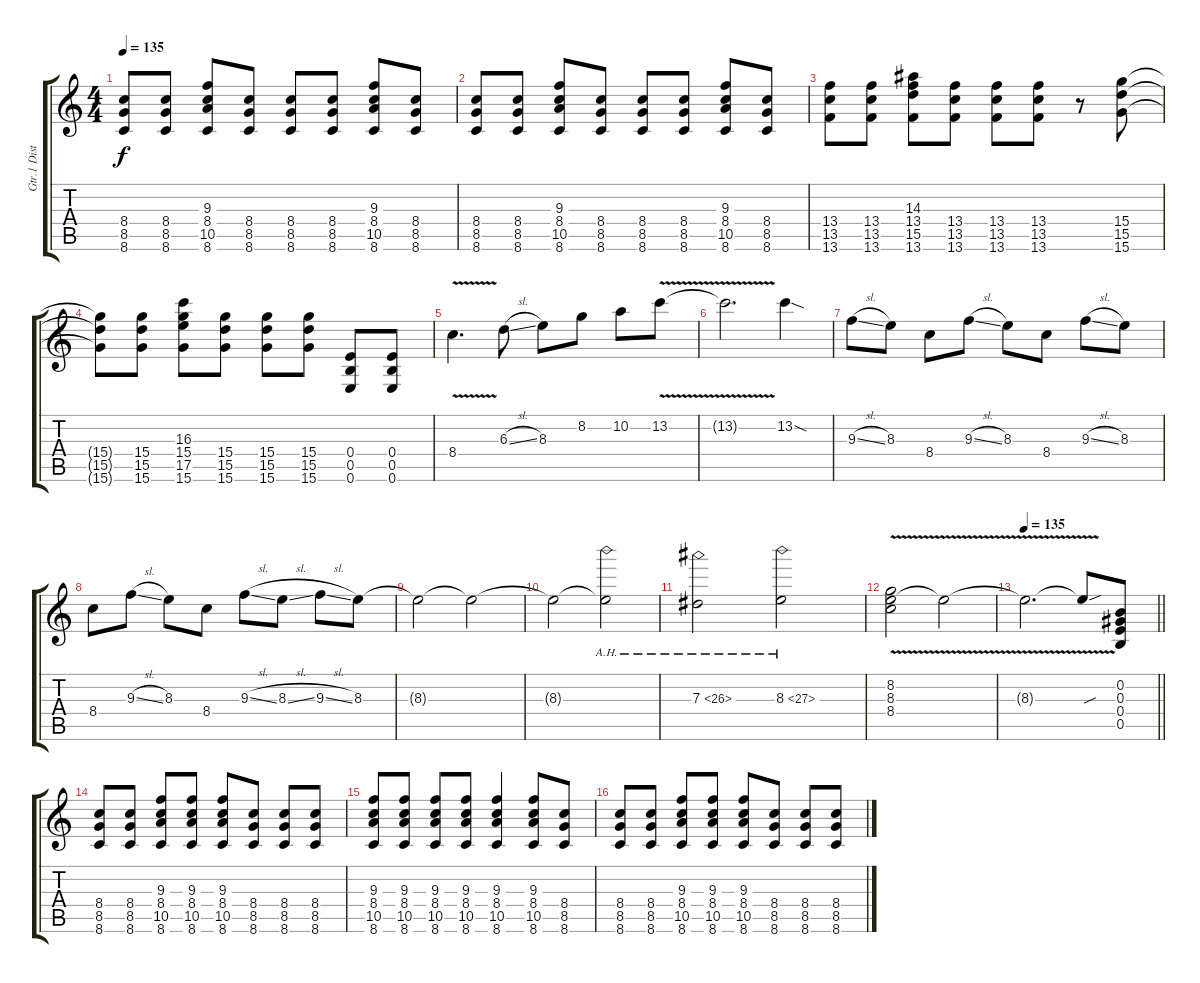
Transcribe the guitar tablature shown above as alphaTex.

\track ("Gtr.1 Dist Gtr. Open E Tuning" "Gtr.1 Dist") {instrument distortionguitar}
\staff {score tabs}
\tuning (E4 B3 Ab3 E3 B2 E2) {hide}
\ts (4 4)
\tempo 135
\clef g2
\ks c
(8.4 8.5 8.6).8{dy f} (8.4 8.5 8.6).8 (9.3 8.4 10.5 8.6).8 (8.4 8.5 8.6).8 (8.4 8.5 8.6).8 (8.4 8.5 8.6).8 (9.3 8.4 10.5 8.6).8 (8.4 8.5 8.6).8 |
(8.4 8.5 8.6).8 (8.4 8.5 8.6).8 (9.3 8.4 10.5 8.6).8 (8.4 8.5 8.6).8 (8.4 8.5 8.6).8 (8.4 8.5 8.6).8 (9.3 8.4 10.5 8.6).8 (8.4 8.5 8.6).8 |
(13.4 13.5 13.6).8 (13.4 13.5 13.6).8 (14.3 13.4 15.5 13.6).8 (13.4 13.5 13.6).8 (13.4 13.5 13.6).8 (13.4 13.5 13.6).8 r.8 (15.4 15.5 15.6).8 |
(15.4{t} 15.5{t} 15.6{t}).8 (15.4 15.5 15.6).8 (16.3 15.4 17.5 15.6).8 (15.4 15.5 15.6).8 (15.4 15.5 15.6).8 (15.4 15.5 15.6).8 (0.4 0.5 0.6).8 (0.4 0.5 0.6).8 |
8.4{v}.4{d} 6.3{sl}.8 8.3.8 8.2.8 10.2.8 13.2{v}.8 |
13.2{v t}.2{d} 13.2{sod}.4 |
9.3{sl}.8 8.3.8 8.4.8 9.3{sl}.8 8.3.8 8.4.8 9.3{sl}.8 8.3.8 |
8.4.8 9.3{sl}.8 8.3.8 8.4.8 9.3{sl}.8 8.3{sl}.8 9.3{sl}.8 8.3.8 |
8.3{t}.2 8.3{t}.2 |
8.3{t}.2 8.3{ah 19 t}.2 |
7.3{ah 19}.2 8.3{ah 19}.2 |
(8.2{v} 8.3{v} 8.4{v}).2 8.3{v t}.2 |
\tempo 135
\barLineRight lightlight
8.3{v t}.2{d} 8.3{sou t}.8 (0.2 0.3 0.4 0.5).8 |
(8.4 8.5 8.6).8 (8.4 8.5 8.6).8 (9.3 8.4 10.5 8.6).8 (9.3 8.4 10.5 8.6).8 (9.3 8.4 10.5 8.6).8 (8.4 8.5 8.6).8 (8.4 8.5 8.6).8 (8.4 8.5 8.6).8 |
(9.3 8.4 10.5 8.6).8 (9.3 8.4 10.5 8.6).8 (9.3 8.4 10.5 8.6).8 (9.3 8.4 10.5 8.6).8 (9.3 8.4 10.5 8.6).4 (9.3 8.4 10.5 8.6).8 (8.4 8.5 8.6).8 |
(8.4 8.5 8.6).8 (8.4 8.5 8.6).8 (9.3 8.4 10.5 8.6).8 (9.3 8.4 10.5 8.6).8 (9.3 8.4 10.5 8.6).8 (8.4 8.5 8.6).8 (8.4 8.5 8.6).8 (8.4 8.5 8.6).8
